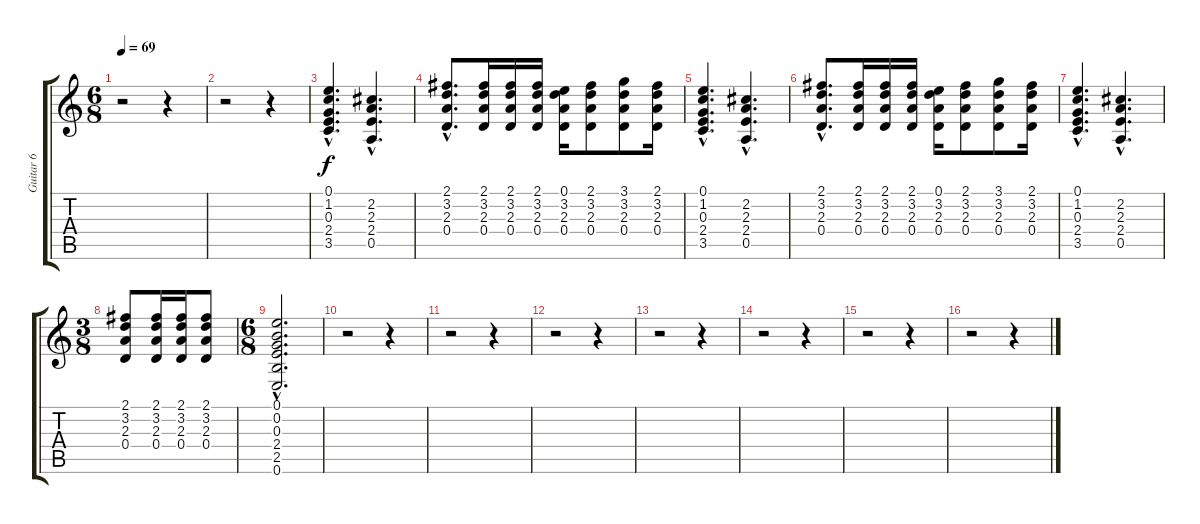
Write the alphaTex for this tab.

\track ("Guitar 6" "Guitar 6") {instrument electricguitarjazz}
\staff {score tabs}
\tuning (E4 B3 G3 D3 A2 E2) {hide}
\ts (6 8)
\tempo 69
\clef g2
\ks c
r.2{dy f} r.4 |
r.2 r.4 |
(0.1{hac} 1.2{hac} 0.3{hac} 2.4{hac} 3.5{hac}).4{d} (2.2{hac} 2.3{hac} 2.4{hac} 0.5{hac}).4{d} |
(2.1{hac} 3.2{hac} 2.3{hac} 0.4{hac}).8{d} (2.1 3.2 2.3 0.4).16 (2.1 3.2 2.3 0.4).16 (2.1 3.2 2.3 0.4).16 (0.1 3.2 2.3 0.4).16 (2.1 3.2 2.3 0.4).8 (3.1 3.2 2.3 0.4).8 (2.1 3.2 2.3 0.4).16 |
(0.1{hac} 1.2{hac} 0.3{hac} 2.4{hac} 3.5{hac}).4{d} (2.2{hac} 2.3{hac} 2.4{hac} 0.5{hac}).4{d} |
(2.1{hac} 3.2{hac} 2.3{hac} 0.4{hac}).8{d} (2.1 3.2 2.3 0.4).16 (2.1 3.2 2.3 0.4).16 (2.1 3.2 2.3 0.4).16 (0.1 3.2 2.3 0.4).16 (2.1 3.2 2.3 0.4).8 (3.1 3.2 2.3 0.4).8 (2.1 3.2 2.3 0.4).16 |
(0.1{hac} 1.2{hac} 0.3{hac} 2.4{hac} 3.5{hac}).4{d} (2.2{hac} 2.3{hac} 2.4{hac} 0.5{hac}).4{d} |
\ts (3 8)
(2.1 3.2 2.3 0.4).8 (2.1 3.2 2.3 0.4).16 (2.1 3.2 2.3 0.4).16 (2.1 3.2 2.3 0.4).8 |
\ts (6 8)
(0.1{hac} 0.2{hac} 0.3{hac} 2.4{hac} 2.5{hac} 0.6{hac}).2{d} |
r.2 r.4 |
r.2 r.4 |
r.2 r.4 |
r.2 r.4 |
r.2 r.4 |
r.2 r.4 |
r.2 r.4
